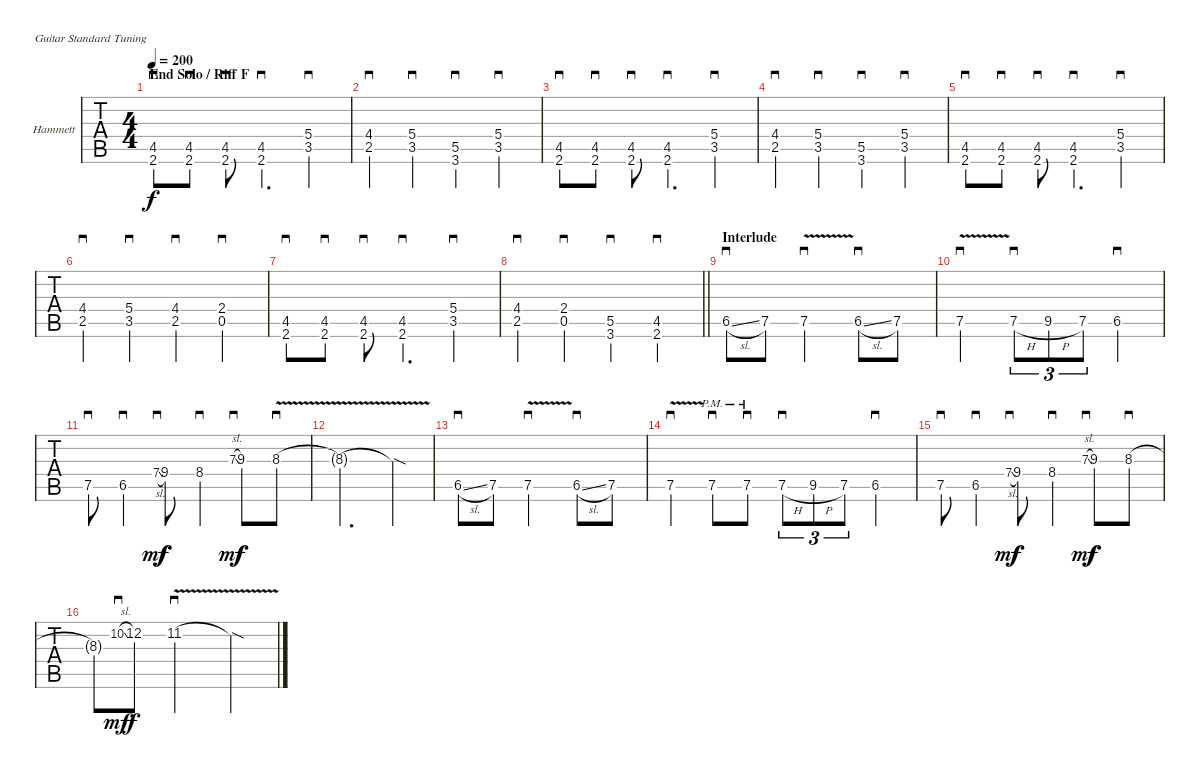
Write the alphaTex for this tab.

\bracketExtendMode groupsimilarinstruments
\firstSystemTrackNameOrientation horizontal
\otherSystemsTrackNameOrientation horizontal
\track ("Guitar 2" "Hammett") {instrument overdrivenguitar}
\staff {tabs}
\tuning (E4 B3 G3 D3 A2 E2)
\ts (4 4)
\section ("" "End Solo / Riff F")
\tempo 200
\clef g2
\ks c
(4.5 2.6).8{sd dy f} (4.5 2.6).8{sd} (4.5 2.6).8{sd} (4.5 2.6).4{d sd} (5.4 3.5).4{sd} |
(4.4 2.5).4{sd} (5.4 3.5).4{sd} (5.5 3.6).4{sd} (5.4 3.5).4{sd} |
(4.5 2.6).8{sd} (4.5 2.6).8{sd} (4.5 2.6).8{sd} (4.5 2.6).4{d sd} (5.4 3.5).4{sd} |
(4.4 2.5).4{sd} (5.4 3.5).4{sd} (5.5 3.6).4{sd} (5.4 3.5).4{sd} |
(4.5 2.6).8{sd} (4.5 2.6).8{sd} (4.5 2.6).8{sd} (4.5 2.6).4{d sd} (5.4 3.5).4{sd} |
(4.4 2.5).4{sd} (5.4 3.5).4{sd} (4.4 2.5).4{sd} (2.4 0.5).4{sd} |
(4.5 2.6).8{sd} (4.5 2.6).8{sd} (4.5 2.6).8{sd} (4.5 2.6).4{d sd} (5.4 3.5).4{sd} |
\barLineRight lightlight
(4.4 2.5).4{sd} (2.4 0.5).4{sd} (5.5 3.6).4{sd} (4.5 2.6).4{sd} |
\section ("" "Interlude")
6.5{sl}.8{sd} 7.5.8 7.5{v}.2{sd} 6.5{sl}.8{sd} 7.5.8 |
7.5{v}.2{sd} 7.5{h}.8{sd tu (3 2)} 9.5{h}.8{tu (3 2)} 7.5.8{tu (3 2)} 6.5.4{sd} |
7.5.8{sd} 6.5.4{sd} 7.4{sl}.8{sd gr onbeat dy mf} 9.4.8{dy f} 8.4.4{sd} 7.3{sl}.8{sd gr onbeat dy mf} 9.3.8{dy f} 8.3{v}.8{sd} |
8.3{v t}.2{d} 8.3{v sod t}.4 |
6.5{sl}.8{sd} 7.5.8 7.5{v}.2{sd} 6.5{sl}.8{sd} 7.5.8 |
7.5{v}.4{sd} 7.5{pm}.8{sd} 7.5{pm}.8{sd} 7.5{h}.8{sd tu (3 2)} 9.5{h}.8{tu (3 2)} 7.5.8{tu (3 2)} 6.5.4{sd} |
7.5.8{sd} 6.5.4{sd} 7.4{sl}.8{sd gr onbeat dy mf} 9.4.8{dy f} 8.4.4{sd} 7.3{sl}.8{sd gr onbeat dy mf} 9.3.8{dy f} 8.3.8{sd} |
8.3{t}.8 10.2{sl}.8{sd gr onbeat dy mf} 12.2.8{dy f} 11.2{v}.2{sd} 11.2{v sod t}.4
